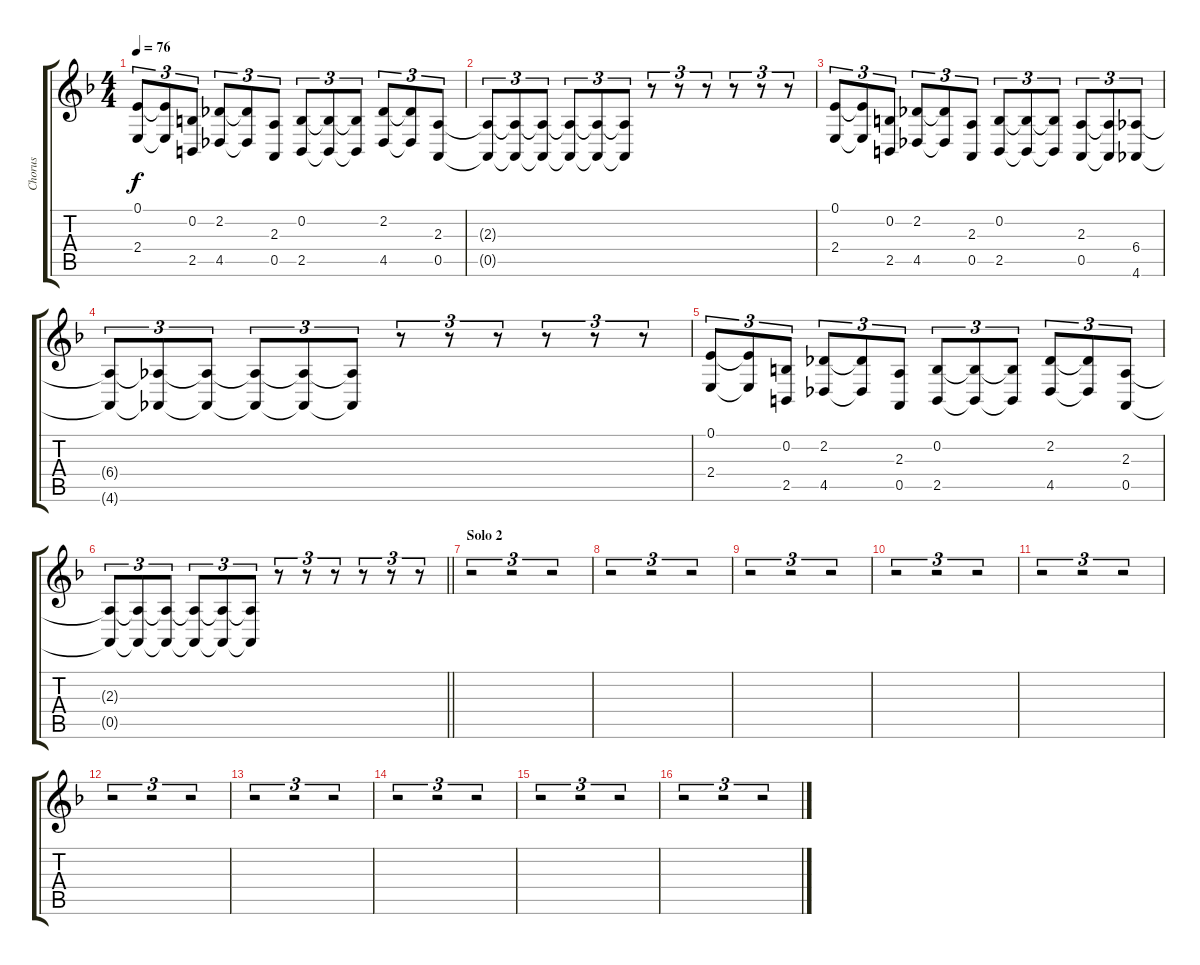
\track ("Chorus" "Chorus") {instrument choiraahs}
\staff {score tabs}
\tuning (E4 B3 G3 D3 A2 E2) {hide}
\ts (4 4)
\tempo 76
\clef g2
\ks f
(0.1 2.4).8{tu (3 2) dy f} (0.1{t} 2.4{t}).8{tu (3 2)} (0.2 2.5).8{tu (3 2)} (2.2 4.5).8{tu (3 2)} (2.2{t} 4.5{t}).8{tu (3 2)} (2.3 0.5).8{tu (3 2)} (0.2 2.5).8{tu (3 2)} (0.2{t} 2.5{t}).8{tu (3 2)} (0.2{t} 2.5{t}).8{tu (3 2)} (2.2 4.5).8{tu (3 2)} (2.2{t} 4.5{t}).8{tu (3 2)} (2.3 0.5).8{tu (3 2)} |
(2.3{t} 0.5{t}).8{tu (3 2)} (2.3{t} 0.5{t}).8{tu (3 2)} (2.3{t} 0.5{t}).8{tu (3 2)} (2.3{t} 0.5{t}).8{tu (3 2)} (2.3{t} 0.5{t}).8{tu (3 2)} (2.3{t} 0.5{t}).8{tu (3 2)} r.8{tu (3 2)} r.8{tu (3 2)} r.8{tu (3 2)} r.8{tu (3 2)} r.8{tu (3 2)} r.8{tu (3 2)} |
(0.1 2.4).8{tu (3 2)} (0.1{t} 2.4{t}).8{tu (3 2)} (0.2 2.5).8{tu (3 2)} (2.2 4.5).8{tu (3 2)} (2.2{t} 4.5{t}).8{tu (3 2)} (2.3 0.5).8{tu (3 2)} (0.2 2.5).8{tu (3 2)} (0.2{t} 2.5{t}).8{tu (3 2)} (0.2{t} 2.5{t}).8{tu (3 2)} (2.3 0.5).8{tu (3 2)} (2.3{t} 0.5{t}).8{tu (3 2)} (6.4 4.6).8{tu (3 2)} |
(6.4{t} 4.6{t}).8{tu (3 2)} (6.4{t} 4.6{t}).8{tu (3 2)} (6.4{t} 4.6{t}).8{tu (3 2)} (6.4{t} 4.6{t}).8{tu (3 2)} (6.4{t} 4.6{t}).8{tu (3 2)} (6.4{t} 4.6{t}).8{tu (3 2)} r.8{tu (3 2)} r.8{tu (3 2)} r.8{tu (3 2)} r.8{tu (3 2)} r.8{tu (3 2)} r.8{tu (3 2)} |
(0.1 2.4).8{tu (3 2)} (0.1{t} 2.4{t}).8{tu (3 2)} (0.2 2.5).8{tu (3 2)} (2.2 4.5).8{tu (3 2)} (2.2{t} 4.5{t}).8{tu (3 2)} (2.3 0.5).8{tu (3 2)} (0.2 2.5).8{tu (3 2)} (0.2{t} 2.5{t}).8{tu (3 2)} (0.2{t} 2.5{t}).8{tu (3 2)} (2.2 4.5).8{tu (3 2)} (2.2{t} 4.5{t}).8{tu (3 2)} (2.3 0.5).8{tu (3 2)} |
\barLineRight lightlight
(2.3{t} 0.5{t}).8{tu (3 2)} (2.3{t} 0.5{t}).8{tu (3 2)} (2.3{t} 0.5{t}).8{tu (3 2)} (2.3{t} 0.5{t}).8{tu (3 2)} (2.3{t} 0.5{t}).8{tu (3 2)} (2.3{t} 0.5{t}).8{tu (3 2)} r.8{tu (3 2)} r.8{tu (3 2)} r.8{tu (3 2)} r.8{tu (3 2)} r.8{tu (3 2)} r.8{tu (3 2)} |
\section ("" "Solo 2")
r.2{tu (3 2)} r.2{tu (3 2)} r.2{tu (3 2)} |
r.2{tu (3 2)} r.2{tu (3 2)} r.2{tu (3 2)} |
r.2{tu (3 2)} r.2{tu (3 2)} r.2{tu (3 2)} |
r.2{tu (3 2)} r.2{tu (3 2)} r.2{tu (3 2)} |
r.2{tu (3 2)} r.2{tu (3 2)} r.2{tu (3 2)} |
r.2{tu (3 2)} r.2{tu (3 2)} r.2{tu (3 2)} |
r.2{tu (3 2)} r.2{tu (3 2)} r.2{tu (3 2)} |
r.2{tu (3 2)} r.2{tu (3 2)} r.2{tu (3 2)} |
r.2{tu (3 2)} r.2{tu (3 2)} r.2{tu (3 2)} |
r.2{tu (3 2)} r.2{tu (3 2)} r.2{tu (3 2)}
